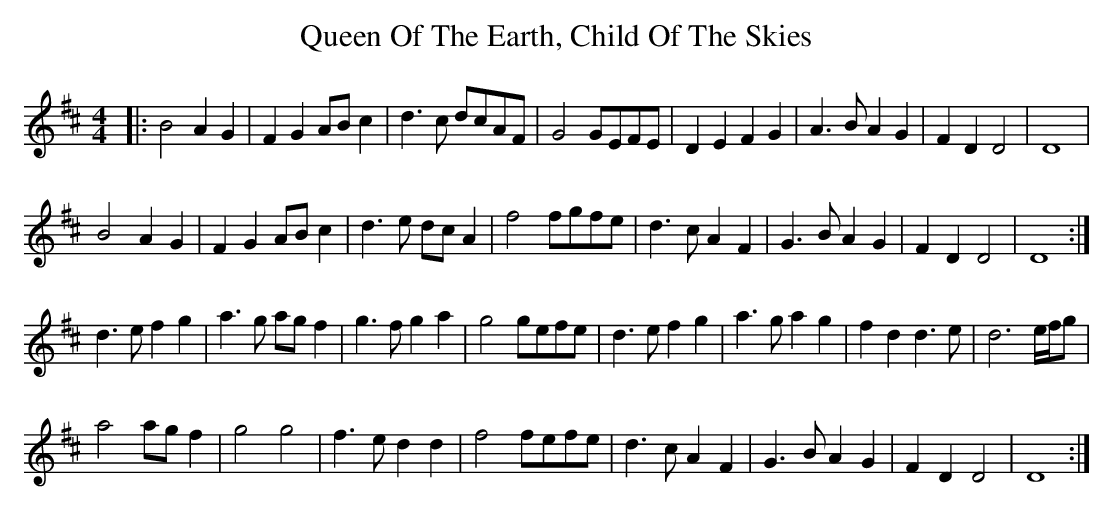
X:1
T: Queen Of The Earth, Child Of The Skies
M: 4/4
L: 1/8
K: Dmaj
|:B4 A2G2|F2G2 ABc2|d3c dcAF|G4GEFE|D2 E2 F2 G2|A3B A2 G2|F2 D2 D4|D8|
B4 A2G2|F2G2 ABc2|d3e dc A2|f4fgfe|d3c A2 F2|G3B A2 G2|F2 D2 D4|D8:|
d3e f2 g2|a3g agf2|g3f g2a2|g4gefe|d3e f2 g2|a3g a2g2|f2 d2 d3e|d6 e/f/g|
a4 agf2|g4 g4|f3e d2 d2|f4fefe|d3c A2 F2|G3B A2 G2|F2 D2 D4|D8:|
